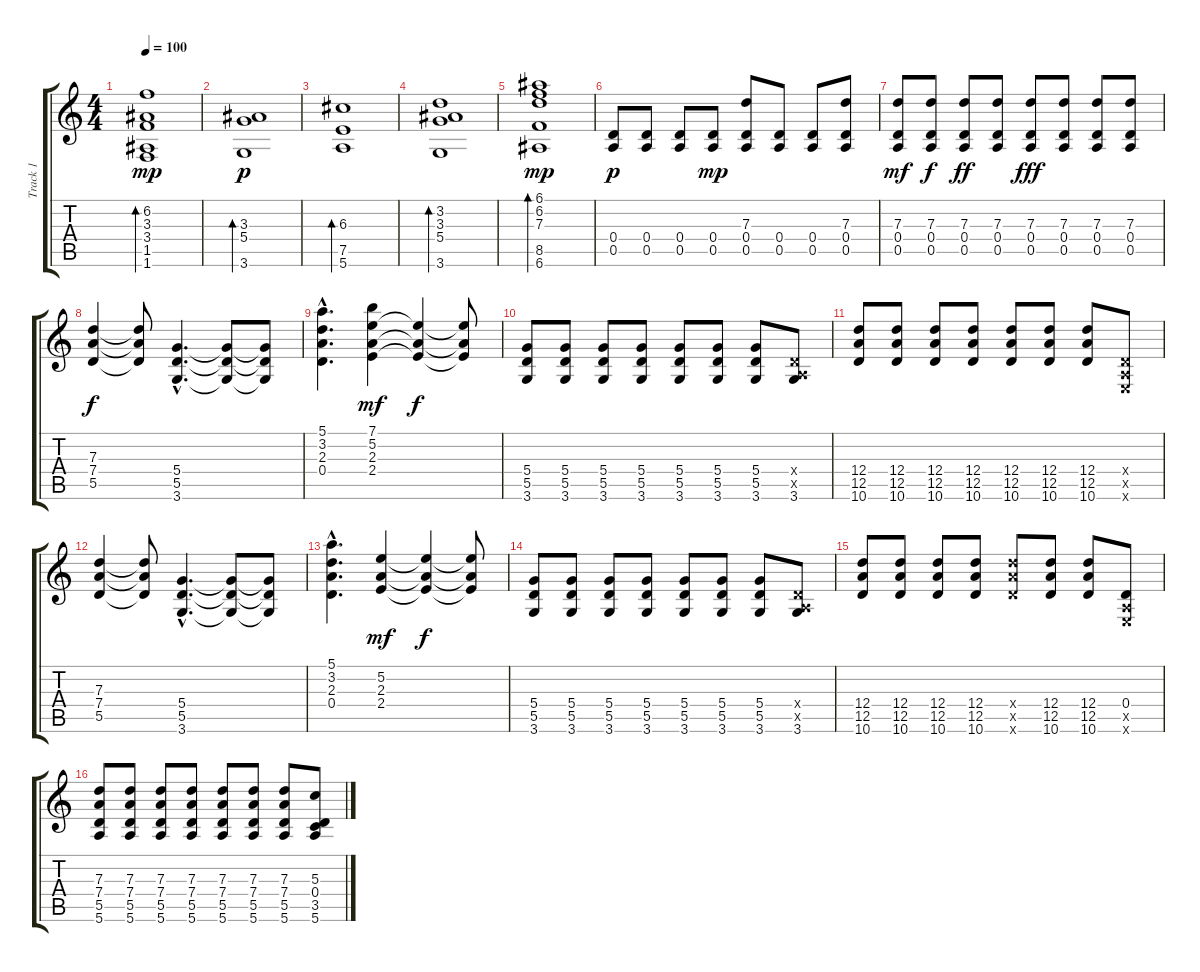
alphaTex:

\track ("Track 1" "Track 1") {instrument acousticguitarsteel}
\staff {score tabs}
\tuning (E4 B3 G3 D3 A2 E2) {hide}
\ts (4 4)
\tempo 100
\clef g2
\ks c
(6.2 3.3 3.4 1.5 1.6).1{bd 240 dy mp} |
(3.3 5.4 3.6).1{bd 480 dy p} |
(6.3 7.5 5.6).1{bd 480} |
(3.2 3.3 5.4 3.6).1{bd 240} |
(6.1 6.2 7.3 8.5 6.6).1{bd 240 dy mp} |
(0.4 0.5).8{dy p instrument acousticguitarsteel} (0.4 0.5).8 (0.4 0.5).8 (0.4 0.5).8{dy mp} (7.3 0.4 0.5).8 (0.4 0.5).8 (0.4 0.5).8 (7.3 0.4 0.5).8 |
(7.3 0.4 0.5).8{dy mf} (7.3 0.4 0.5).8{dy f} (7.3 0.4 0.5).8{dy ff} (7.3 0.4 0.5).8 (7.3 0.4 0.5).8{dy fff} (7.3 0.4 0.5).8 (7.3 0.4 0.5).8 (7.3 0.4 0.5).8 |
(7.3 7.4 5.5).4{dy f} (7.3{t} 7.4{t} 5.5{t}).8 (5.4{hac} 5.5{hac} 3.6{hac}).4{d} (5.4{t} 5.5{t} 3.6{t}).8 (5.4{t} 5.5{t} 3.6{t}).8 |
(5.1{hac} 3.2{hac} 2.3{hac} 0.4{hac}).4{d} (7.1 5.2 2.3 2.4).4{dy mf} (5.2{t} 2.3{t} 2.4{t}).4{dy f} (5.2{t} 2.3{t} 2.4{t}).8 |
(5.4 5.5 3.6).8 (5.4 5.5 3.6).8 (5.4 5.5 3.6).8 (5.4 5.5 3.6).8 (5.4 5.5 3.6).8 (5.4 5.5 3.6).8 (5.4 5.5 3.6).8 (0.4{x} 0.5{x} 3.6).8 |
(12.4 12.5 10.6).8 (12.4 12.5 10.6).8 (12.4 12.5 10.6).8 (12.4 12.5 10.6).8 (12.4 12.5 10.6).8 (12.4 12.5 10.6).8 (12.4 12.5 10.6).8 (0.4{x} 0.5{x} 0.6{x}).8 |
(7.3 7.4 5.5).4 (7.3{t} 7.4{t} 5.5{t}).8 (5.4{hac} 5.5{hac} 3.6{hac}).4{d} (5.4{t} 5.5{t} 3.6{t}).8 (5.4{t} 5.5{t} 3.6{t}).8 |
(5.1{hac} 3.2{hac} 2.3{hac} 0.4{hac}).4{d} (5.2 2.3 2.4).4{dy mf} (5.2{t} 2.3{t} 2.4{t}).4{dy f} (5.2{t} 2.3{t} 2.4{t}).8 |
(5.4 5.5 3.6).8 (5.4 5.5 3.6).8 (5.4 5.5 3.6).8 (5.4 5.5 3.6).8 (5.4 5.5 3.6).8 (5.4 5.5 3.6).8 (5.4 5.5 3.6).8 (0.4{x} 0.5{x} 3.6).8 |
(12.4 12.5 10.6).8 (12.4 12.5 10.6).8 (12.4 12.5 10.6).8 (12.4 12.5 10.6).8 (12.4{x} 12.5{x} 10.6{x}).8 (12.4 12.5 10.6).8 (12.4 12.5 10.6).8 (0.4 0.5{x} 0.6{x}).8 |
(7.3 7.4 5.5 5.6).8 (7.3 7.4 5.5 5.6).8 (7.3 7.4 5.5 5.6).8 (7.3 7.4 5.5 5.6).8 (7.3 7.4 5.5 5.6).8 (7.3 7.4 5.5 5.6).8 (7.3 7.4 5.5 5.6).8 (5.3 0.4 3.5 5.6).8
